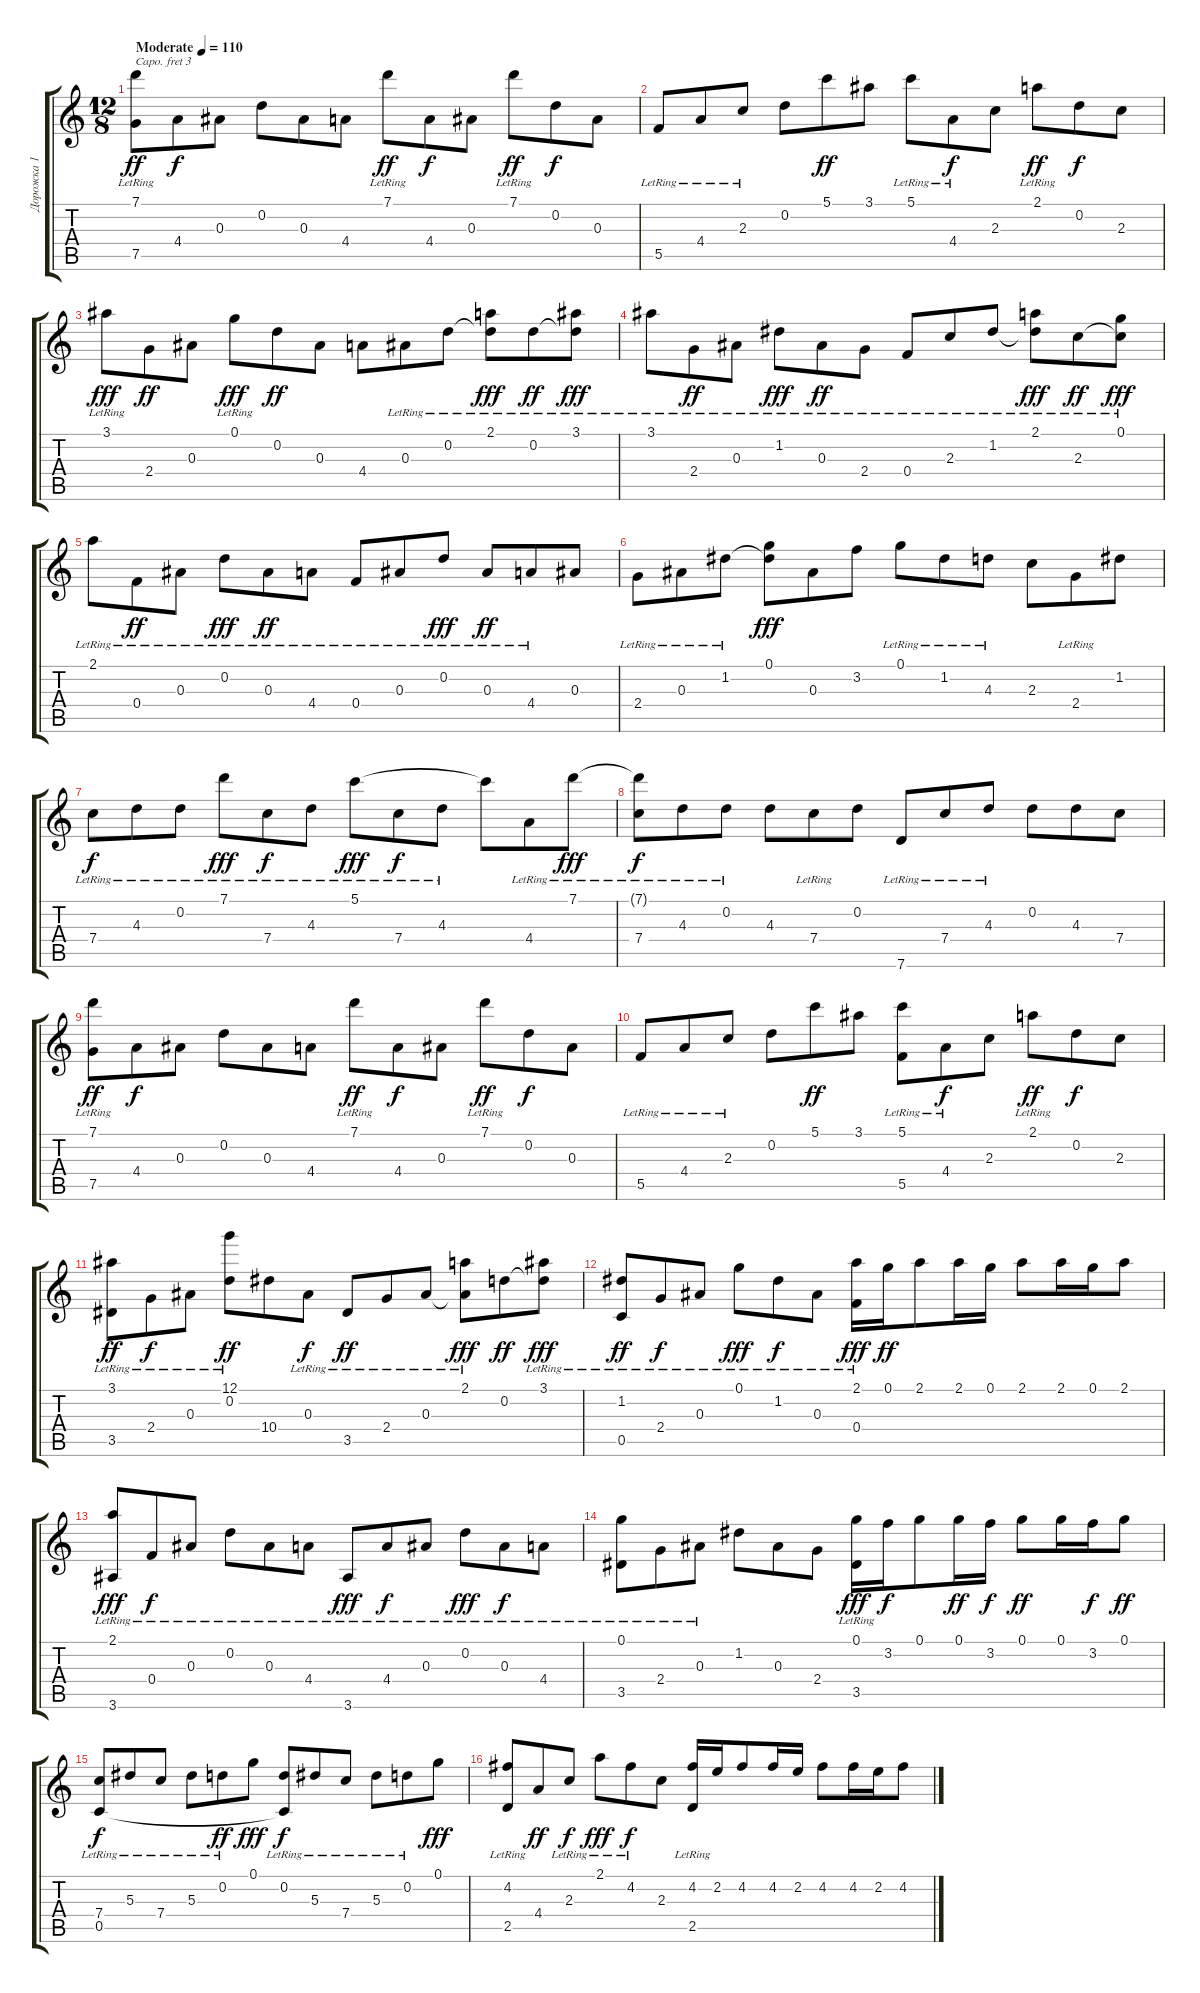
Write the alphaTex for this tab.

\track ("Дорожка 1" "Дорожка 1") {instrument acousticguitarnylon}
\staff {score tabs}
\capo 3
\tuning (E4 B3 G3 D3 A2 E2) {hide}
\ts (12 8)
\tempo (110 "Moderate")
\clef g2
\ks c
(7.1{lr} 7.5{lr}).8{dy ff instrument acousticguitarnylon} 4.4.8{dy f} 0.3.8 0.2.8 0.3.8 4.4.8 7.1{lr}.8{dy ff} 4.4.8{dy f} 0.3.8 7.1{lr}.8{dy ff} 0.2.8{dy f} 0.3.8 |
5.5{lr}.8 4.4{lr}.8 2.3{lr}.8 0.2.8 5.1.8{dy ff} 3.1.8 5.1{lr}.8 4.4{lr}.8{dy f} 2.3.8 2.1{lr}.8{dy ff} 0.2.8{dy f} 2.3.8 |
3.1{lr}.8{dy fff} 2.4.8{dy ff} 0.3.8 0.1{lr}.8{dy fff} 0.2.8{dy ff} 0.3.8 4.4.8 0.3{lr}.8 0.2{lr}.8 (2.1{lr} 0.2{t}).8{dy fff} 0.2{lr}.8{dy ff} (3.1{lr} 0.2{t}).8{dy fff} |
3.1{lr}.8 2.4{lr}.8{dy ff} 0.3{lr}.8 1.2{lr}.8{dy fff} 0.3{lr}.8{dy ff} 2.4{lr}.8 0.4{lr}.8 2.3{lr}.8 1.2{lr}.8 (2.1{lr} 1.2{t}).8{dy fff} 2.3{lr}.8{dy ff} (0.1{lr} 2.3{t}).8{dy fff} |
2.1{lr}.8 0.4{lr}.8{dy ff} 0.3{lr}.8 0.2{lr}.8{dy fff} 0.3{lr}.8{dy ff} 4.4{lr}.8 0.4{lr}.8 0.3{lr}.8 0.2{lr}.8{dy fff} 0.3{lr}.8{dy ff} 4.4{lr}.8 0.3.8 |
2.4{lr}.8 0.3{lr}.8 1.2{lr}.8 (0.1 1.2{t}).8{dy fff} 0.3.8 3.2.8 0.1{lr}.8 1.2{lr}.8 4.3{lr}.8 2.3.8 2.4{lr}.8 1.2.8 |
7.4{lr}.8{dy f} 4.3{lr}.8 0.2{lr}.8 7.1{lr}.8{dy fff} 7.4{lr}.8{dy f} 4.3{lr}.8 5.1{lr}.8{dy fff} 7.4{lr}.8{dy f} 4.3{lr}.8 5.1{t}.8 4.4{lr}.8 7.1{lr}.8{dy fff} |
(7.1{t} 7.4{lr}).8{dy f} 4.3{lr}.8 0.2{lr}.8 4.3.8 7.4{lr}.8 0.2.8 7.6{lr}.8 7.4{lr}.8 4.3{lr}.8 0.2.8 4.3.8 7.4.8 |
(7.1{lr} 7.5{lr}).8{dy ff} 4.4.8{dy f} 0.3.8 0.2.8 0.3.8 4.4.8 7.1{lr}.8{dy ff} 4.4.8{dy f} 0.3.8 7.1{lr}.8{dy ff} 0.2.8{dy f} 0.3.8 |
5.5{lr}.8 4.4{lr}.8 2.3{lr}.8 0.2.8 5.1.8{dy ff} 3.1.8 (5.1{lr} 5.5{lr}).8 4.4{lr}.8{dy f} 2.3.8 2.1{lr}.8{dy ff} 0.2.8{dy f} 2.3.8 |
(3.1 3.5{lr}).8{dy ff} 2.4{lr}.8{dy f} 0.3{lr}.8 (12.1{lr} 0.2).8{dy ff} 10.4.8 0.3{lr}.8{dy f} 3.5{lr}.8{dy ff} 2.4{lr}.8 0.3{lr}.8 (2.1{lr} 0.3{t}).8{dy fff} 0.2.8{dy ff} (3.1{lr} 0.2{t}).8{dy fff} |
(1.2 0.5{lr}).8{dy ff} 2.4{lr}.8{dy f} 0.3{lr}.8 0.1{lr}.8{dy fff} 1.2{lr}.8{dy f} 0.3{lr}.8 (2.1 0.4{lr}).16{dy fff} 0.1.16{dy ff} 2.1.8 2.1.16 0.1.16 2.1.8 2.1.16 0.1.16 2.1.8 |
(2.1 3.6{lr}).8{dy fff} 0.4{lr}.8{dy f} 0.3{lr}.8 0.2{lr}.8 0.3{lr}.8 4.4{lr}.8 3.6{lr}.8{dy fff} 4.4{lr}.8{dy f} 0.3{lr}.8 0.2{lr}.8{dy fff} 0.3{lr}.8{dy f} 4.4{lr}.8 |
(0.1 3.5{lr}).8 2.4{lr}.8 0.3{lr}.8 1.2.8 0.3.8 2.4.8 (0.1 3.5{lr}).16{dy fff} 3.2.16{dy f} 0.1.8 0.1.16{dy ff} 3.2.16{dy f} 0.1.8{dy ff} 0.1.16 3.2.16{dy f} 0.1.8{dy ff} |
(7.4 0.5{lr}).8{dy f} 5.3{lr}.8 7.4{lr}.8 5.3{lr}.8 0.2{lr}.8{dy ff} 0.1.8{dy fff} (0.2{lr} 0.5{t}).8{dy f} 5.3{lr}.8 7.4{lr}.8 5.3{lr}.8 0.2{lr}.8 0.1.8{dy fff} |
(4.2{lr} 2.5{lr}).8 4.4.8{dy ff} 2.3{lr}.8{dy f} 2.1{lr}.8{dy fff} 4.2{lr}.8{dy f} 2.3.8 (4.2 2.5{lr}).16 2.2.16 4.2.8 4.2.16 2.2.16 4.2.8 4.2.16 2.2.16 4.2.8
